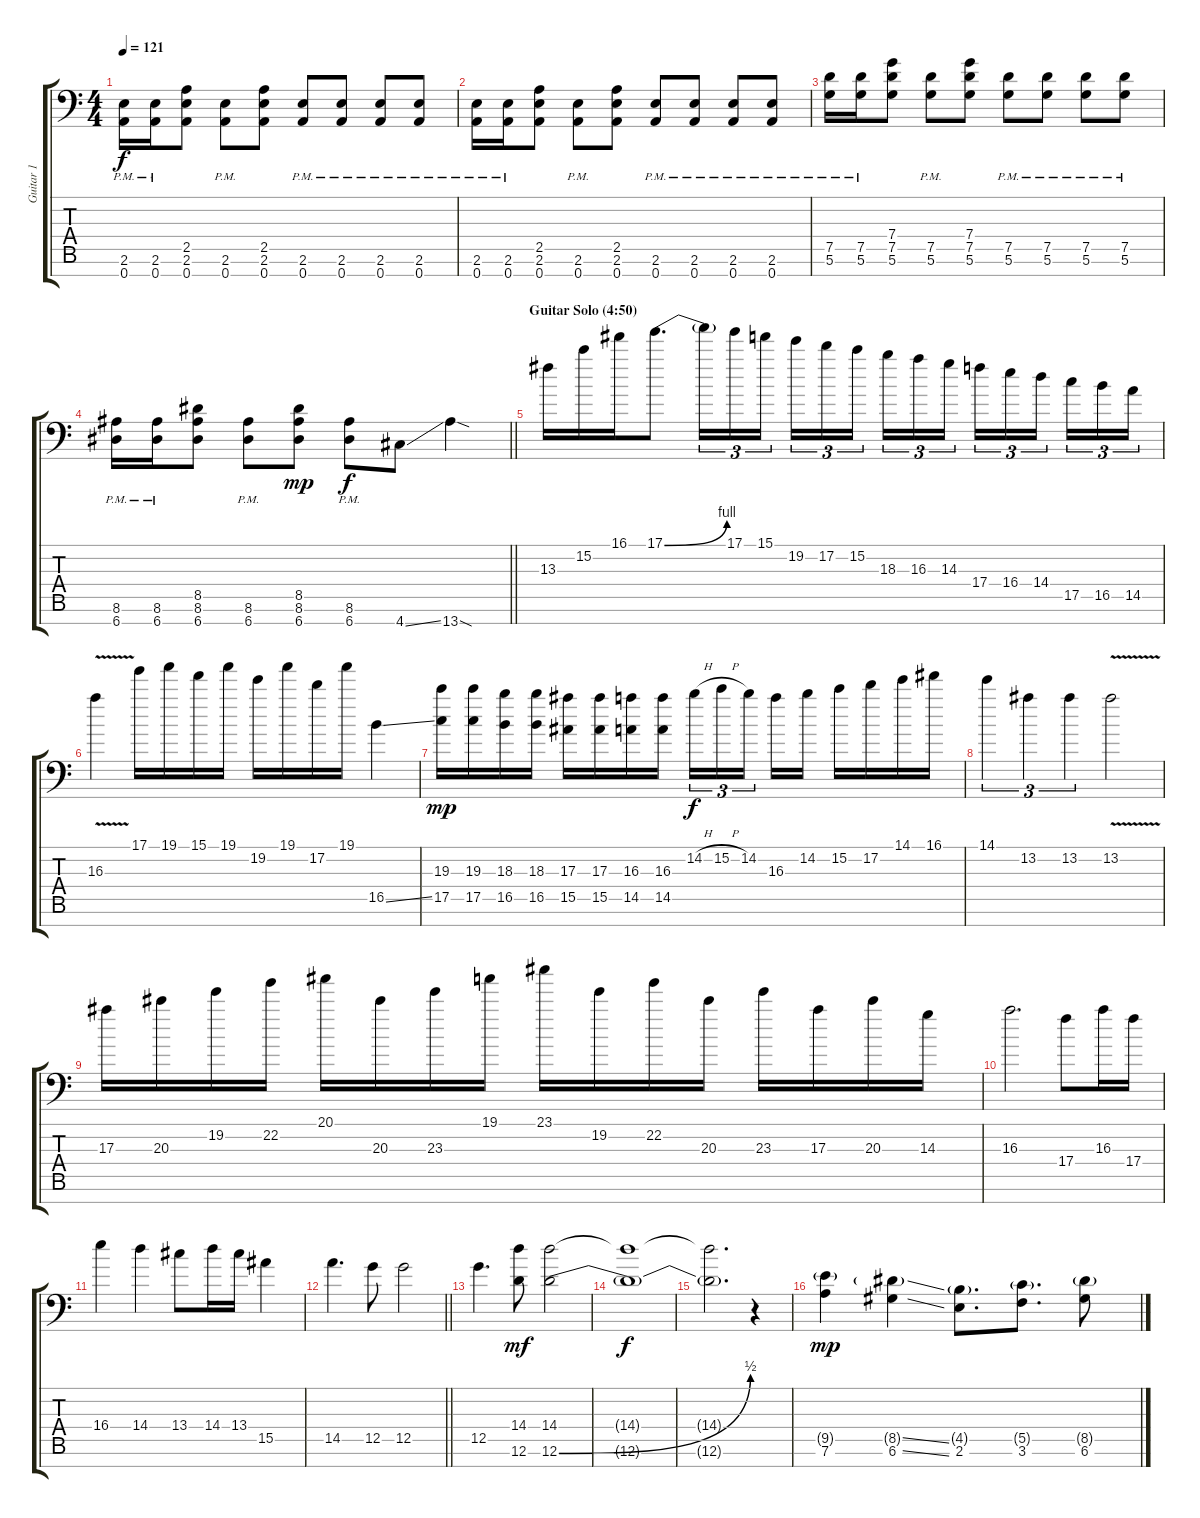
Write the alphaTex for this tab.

\track ("Guitar 1" "Guitar 1") {instrument distortionguitar}
\staff {score tabs}
\tuning (D4 A3 F3 C3 G2 D2 A1) {hide}
\ts (4 4)
\tempo 121
\clef f4
\ks c
(2.6 0.7{pm}).16{dy f} (2.6{pm} 0.7{pm}).16 (2.5 2.6 0.7).8 (2.6{pm} 0.7{pm}).8 (2.5 2.6 0.7).8 (2.6{pm} 0.7{pm}).8 (2.6{pm} 0.7{pm}).8 (2.6{pm} 0.7{pm}).8 (2.6{pm} 0.7{pm}).8 |
(2.6 0.7{pm}).16 (2.6{pm} 0.7{pm}).16 (2.5 2.6 0.7).8 (2.6{pm} 0.7{pm}).8 (2.5 2.6 0.7).8 (2.6{pm} 0.7{pm}).8 (2.6{pm} 0.7{pm}).8 (2.6{pm} 0.7{pm}).8 (2.6{pm} 0.7{pm}).8 |
(7.5{pm} 5.6{pm}).16 (7.5{pm} 5.6{pm}).16 (7.4 7.5 5.6).8 (7.5{pm} 5.6{pm}).8 (7.4 7.5 5.6).8 (7.5{pm} 5.6{pm}).8 (7.5{pm} 5.6{pm}).8 (7.5{pm} 5.6{pm}).8 (7.5{pm} 5.6{pm}).8 |
\barLineRight lightlight
(8.6{pm} 6.7{pm}).16 (8.6{pm} 6.7{pm}).16 (8.5 8.6 6.7).8 (8.6{pm} 6.7{pm}).8 (8.5 8.6 6.7).8{dy mp} (8.6{pm} 6.7{pm}).8{dy f} 4.7{ss}.8 13.7{sod}.4 |
\section ("" "Guitar Solo (4:50)")
13.3.16{volume 16 balance 6} 15.2.16 16.1.16 17.1{be (bend 0 0 60 4)}.8{d} 17.1{t}.16{tu (3 2)} 17.1.16{tu (3 2)} 15.1.16{tu (3 2)} 19.2.16{tu (3 2)} 17.2.16{tu (3 2)} 15.2.16{tu (3 2) beam splitsecondary} 18.3.16{tu (3 2)} 16.3.16{tu (3 2)} 14.3.16{tu (3 2)} 17.4.16{tu (3 2)} 16.4.16{tu (3 2)} 14.4.16{tu (3 2) beam splitsecondary} 17.5.16{tu (3 2)} 16.5.16{tu (3 2)} 14.5.16{tu (3 2)} |
16.3{v}.4 17.1.16 19.1.16 15.1.16 19.1.16 19.2.16 19.1.16 17.2.16 19.1.16 16.5{ss}.4 |
(19.3 17.5).16{dy mp} (19.3 17.5).16 (18.3 16.5).16 (18.3 16.5).16 (17.3 15.5).16 (17.3 15.5).16 (16.3 14.5).16 (16.3 14.5).16 14.2{h}.16{tu (3 2) dy f} 15.2{h}.16{tu (3 2)} 14.2.16{tu (3 2) beam splitsecondary} 16.3.16 14.2.16 15.2.16 17.2.16 14.1.16 16.1.16 |
14.1.4{tu (3 2)} 13.2.4{tu (3 2)} 13.2.4{tu (3 2)} 13.2{v}.2 |
17.3.16 20.3.16 19.2.16 22.2.16 20.1.16 20.3.16 23.3.16 19.1.16 23.1.16 19.2.16 22.2.16 20.3.16 23.3.16 17.3.16 20.3.16 14.3.16 |
16.3.2{d} 17.4.8 16.3.16 17.4.16 |
16.4.4 14.4.4 13.4.8 14.4.16 13.4.16 15.5.4 |
\barLineRight lightlight
14.5.4{d} 12.5.8 12.5.2 |
12.5.4{d} (14.4 12.6).8{dy mf} (14.4 12.6{be (bend 0 0 60 2)}).2{volume 0} |
(14.4{t} 12.6{t}).1{dy f} |
(14.4{t} 12.6{t}).2{d} r.4{volume 14 balance 3} |
(9.5{g} 7.6).4{dy mp} (8.5{ss g} 6.6{ss}).4 (4.5{g} 2.6).8{d} (5.5{g} 3.6).8{d} (8.5{g} 6.6).8
